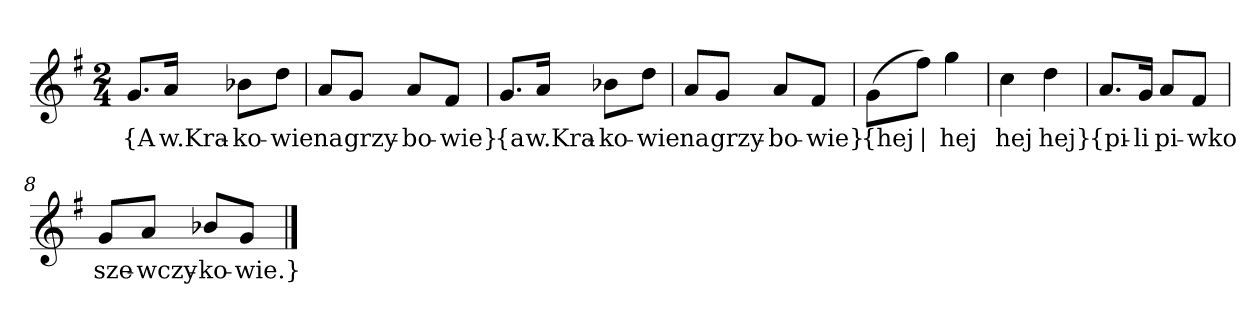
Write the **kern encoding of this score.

**kern	**text
*part1	*part1
*staff1	*staff1
*clefG2	*
*k[f#]	*
*M2/4	*
=	=
8.g/L	{A
16a/Jk	w.Kra-
8b-X\L	-ko-
8dd\J	-wie
=2	=2
8a/L	na
8g/J	grzy-
8a/L	-bo-
8f#/J	-wie}
=3y	=3y
8.g/L	{a
16a/Jk	w.Kra-
8b-X\L	-ko-
8dd\J	-wie
=4	=4
8a/L	na
8g/J	grzy-
8a/L	-bo-
8f#/J	-wie}
=5y	=5y
(8g\L	{hej
8ff#\J)	|
4gg	hej
=6	=6
4cc	hej
4dd	hej}
=7y	=7y
8.a/L	{pi-
16g/Jk	-li
8a/L	pi-
8f#/J	-wko
=8	=8
8g/L	sze-
8a/J	-wczy-
8b-X/L	-ko-
8g/J	-wie.}
==	==
*-	*-
